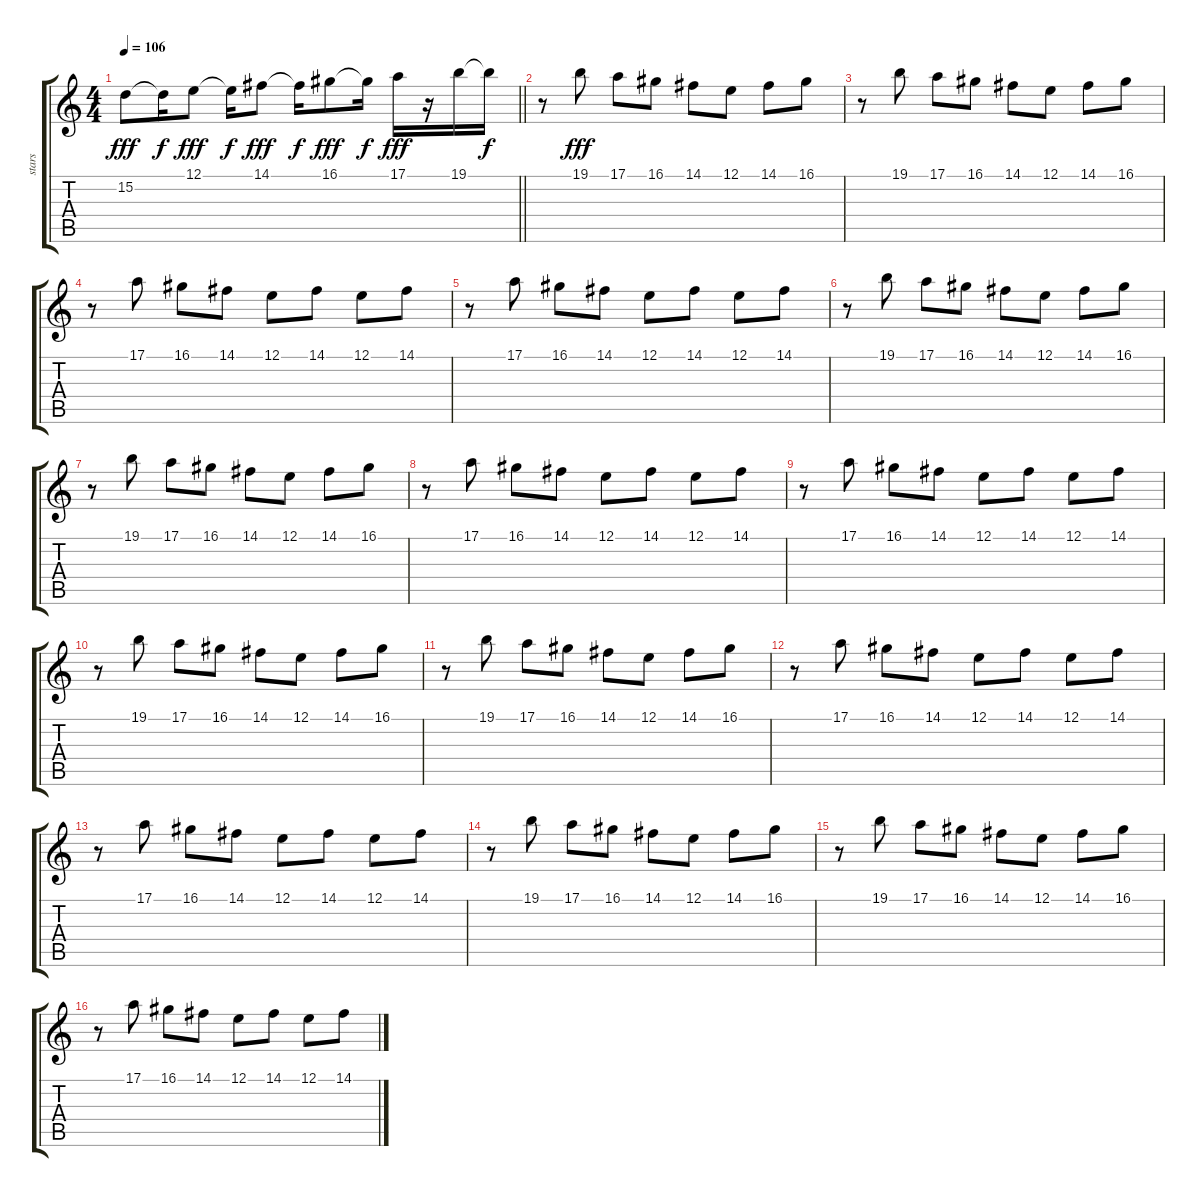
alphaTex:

\track ("stars" "stars") {instrument dulcimer}
\staff {score tabs}
\tuning (E4 B3 G3 D3 A2 E2) {hide}
\ts (4 4)
\tempo 106
\clef g2
\barLineRight lightlight
\ks c
15.2.8{dy fff} 15.2{t}.16{dy f} 12.1.8{dy fff} 12.1{t}.16{dy f} 14.1.8{dy fff} 14.1{t}.16{dy f} 16.1.8{dy fff} 16.1{t}.16{dy f} 17.1.16{dy fff} r.16 19.1.16 19.1{t}.16{dy f} |
r.8 19.1.8{dy fff} 17.1.8 16.1.8 14.1.8 12.1.8 14.1.8 16.1.8 |
r.8 19.1.8 17.1.8 16.1.8 14.1.8 12.1.8 14.1.8 16.1.8 |
r.8 17.1.8 16.1.8 14.1.8 12.1.8 14.1.8 12.1.8 14.1.8 |
r.8 17.1.8 16.1.8 14.1.8 12.1.8 14.1.8 12.1.8 14.1.8 |
r.8 19.1.8 17.1.8 16.1.8 14.1.8 12.1.8 14.1.8 16.1.8 |
r.8 19.1.8 17.1.8 16.1.8 14.1.8 12.1.8 14.1.8 16.1.8 |
r.8 17.1.8 16.1.8 14.1.8 12.1.8 14.1.8 12.1.8 14.1.8 |
r.8 17.1.8 16.1.8 14.1.8 12.1.8 14.1.8 12.1.8 14.1.8 |
r.8 19.1.8 17.1.8 16.1.8 14.1.8 12.1.8 14.1.8 16.1.8 |
r.8 19.1.8 17.1.8 16.1.8 14.1.8 12.1.8 14.1.8 16.1.8 |
r.8 17.1.8 16.1.8 14.1.8 12.1.8 14.1.8 12.1.8 14.1.8 |
r.8 17.1.8 16.1.8 14.1.8 12.1.8 14.1.8 12.1.8 14.1.8 |
r.8 19.1.8 17.1.8 16.1.8 14.1.8 12.1.8 14.1.8 16.1.8 |
r.8 19.1.8 17.1.8 16.1.8 14.1.8 12.1.8 14.1.8 16.1.8 |
r.8 17.1.8 16.1.8 14.1.8 12.1.8 14.1.8 12.1.8 14.1.8
